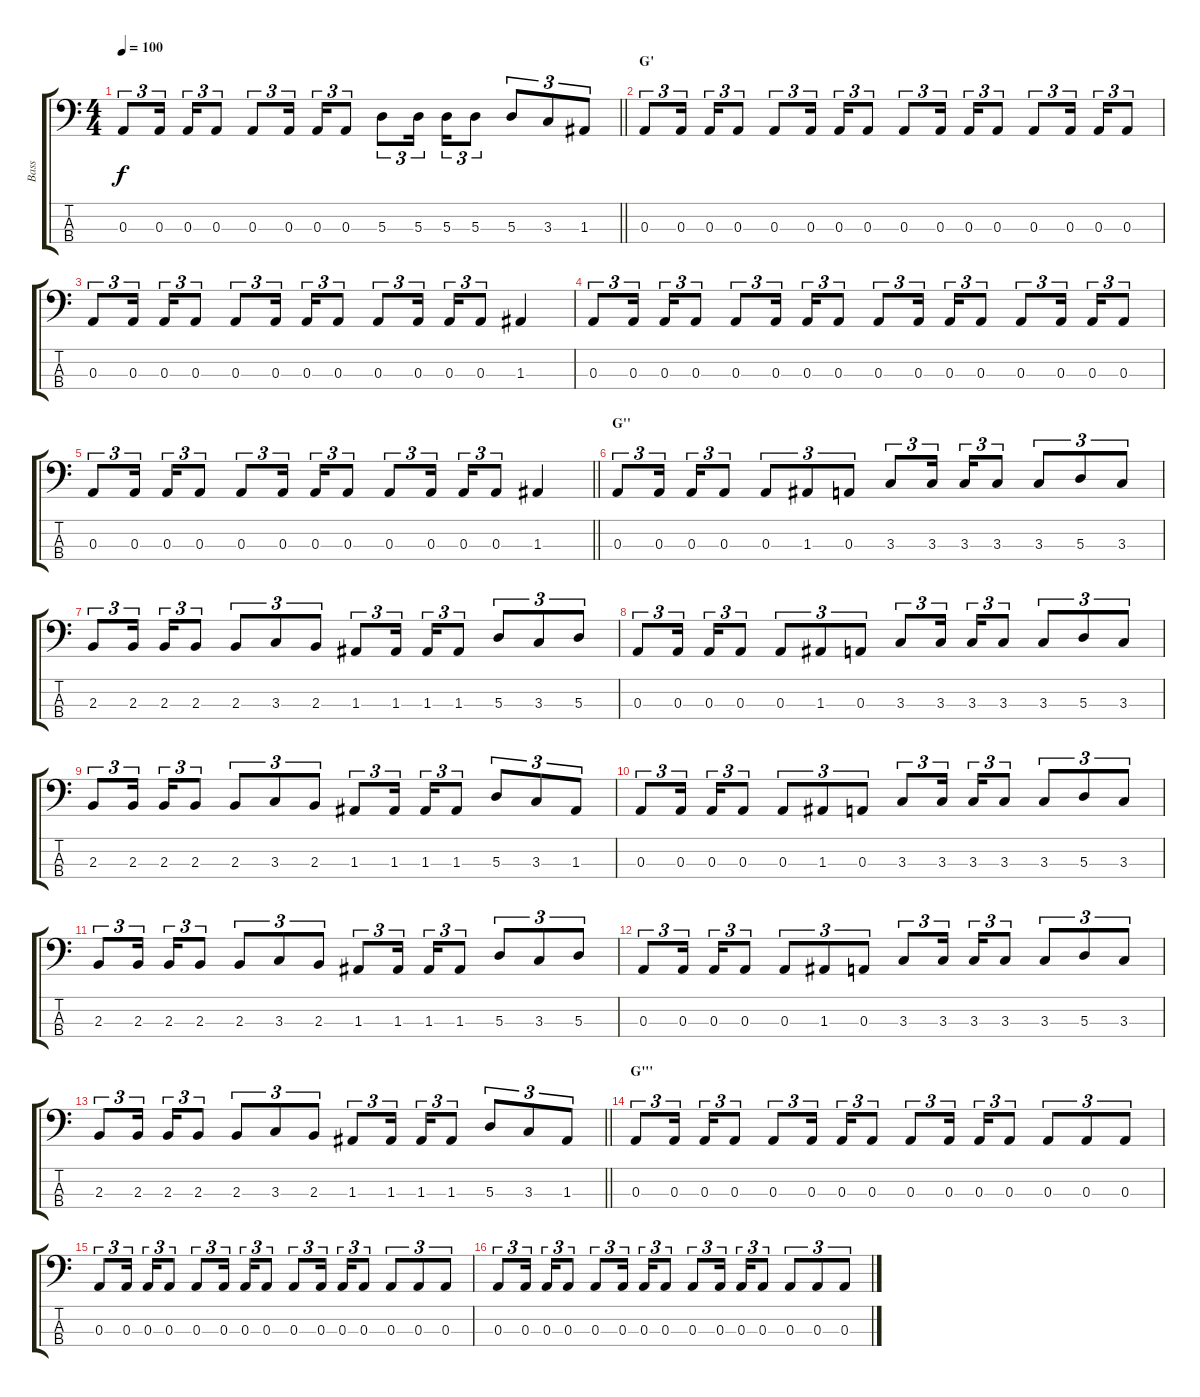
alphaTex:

\track ("Bass" "Bass") {instrument electricbasspick}
\staff {score tabs}
\tuning (G2 D2 A1 E1) {hide}
\ts (4 4)
\tempo 100
\clef f4
\barLineRight lightlight
\ks c
0.3.8{tu (3 2) dy f} 0.3.16{tu (3 2) beam splitsecondary} 0.3.16{tu (3 2)} 0.3.8{tu (3 2)} 0.3.8{tu (3 2)} 0.3.16{tu (3 2) beam splitsecondary} 0.3.16{tu (3 2)} 0.3.8{tu (3 2)} 5.3.8{tu (3 2)} 5.3.16{tu (3 2) beam splitsecondary} 5.3.16{tu (3 2)} 5.3.8{tu (3 2)} 5.3.8{tu (3 2)} 3.3.8{tu (3 2)} 1.3.8{tu (3 2)} |
\section ("" "G'")
0.3.8{tu (3 2)} 0.3.16{tu (3 2) beam splitsecondary} 0.3.16{tu (3 2)} 0.3.8{tu (3 2)} 0.3.8{tu (3 2)} 0.3.16{tu (3 2) beam splitsecondary} 0.3.16{tu (3 2)} 0.3.8{tu (3 2)} 0.3.8{tu (3 2)} 0.3.16{tu (3 2) beam splitsecondary} 0.3.16{tu (3 2)} 0.3.8{tu (3 2)} 0.3.8{tu (3 2)} 0.3.16{tu (3 2) beam splitsecondary} 0.3.16{tu (3 2)} 0.3.8{tu (3 2)} |
0.3.8{tu (3 2)} 0.3.16{tu (3 2) beam splitsecondary} 0.3.16{tu (3 2)} 0.3.8{tu (3 2)} 0.3.8{tu (3 2)} 0.3.16{tu (3 2) beam splitsecondary} 0.3.16{tu (3 2)} 0.3.8{tu (3 2)} 0.3.8{tu (3 2)} 0.3.16{tu (3 2) beam splitsecondary} 0.3.16{tu (3 2)} 0.3.8{tu (3 2)} 1.3.4 |
0.3.8{tu (3 2)} 0.3.16{tu (3 2) beam splitsecondary} 0.3.16{tu (3 2)} 0.3.8{tu (3 2)} 0.3.8{tu (3 2)} 0.3.16{tu (3 2) beam splitsecondary} 0.3.16{tu (3 2)} 0.3.8{tu (3 2)} 0.3.8{tu (3 2)} 0.3.16{tu (3 2) beam splitsecondary} 0.3.16{tu (3 2)} 0.3.8{tu (3 2)} 0.3.8{tu (3 2)} 0.3.16{tu (3 2) beam splitsecondary} 0.3.16{tu (3 2)} 0.3.8{tu (3 2)} |
\barLineRight lightlight
0.3.8{tu (3 2)} 0.3.16{tu (3 2) beam splitsecondary} 0.3.16{tu (3 2)} 0.3.8{tu (3 2)} 0.3.8{tu (3 2)} 0.3.16{tu (3 2) beam splitsecondary} 0.3.16{tu (3 2)} 0.3.8{tu (3 2)} 0.3.8{tu (3 2)} 0.3.16{tu (3 2) beam splitsecondary} 0.3.16{tu (3 2)} 0.3.8{tu (3 2)} 1.3.4 |
\section ("" "G''")
0.3.8{tu (3 2)} 0.3.16{tu (3 2) beam splitsecondary} 0.3.16{tu (3 2)} 0.3.8{tu (3 2)} 0.3.8{tu (3 2)} 1.3.8{tu (3 2)} 0.3.8{tu (3 2)} 3.3.8{tu (3 2)} 3.3.16{tu (3 2) beam splitsecondary} 3.3.16{tu (3 2)} 3.3.8{tu (3 2)} 3.3.8{tu (3 2)} 5.3.8{tu (3 2)} 3.3.8{tu (3 2)} |
2.3.8{tu (3 2)} 2.3.16{tu (3 2) beam splitsecondary} 2.3.16{tu (3 2)} 2.3.8{tu (3 2)} 2.3.8{tu (3 2)} 3.3.8{tu (3 2)} 2.3.8{tu (3 2)} 1.3.8{tu (3 2)} 1.3.16{tu (3 2) beam splitsecondary} 1.3.16{tu (3 2)} 1.3.8{tu (3 2)} 5.3.8{tu (3 2)} 3.3.8{tu (3 2)} 5.3.8{tu (3 2)} |
0.3.8{tu (3 2)} 0.3.16{tu (3 2) beam splitsecondary} 0.3.16{tu (3 2)} 0.3.8{tu (3 2)} 0.3.8{tu (3 2)} 1.3.8{tu (3 2)} 0.3.8{tu (3 2)} 3.3.8{tu (3 2)} 3.3.16{tu (3 2) beam splitsecondary} 3.3.16{tu (3 2)} 3.3.8{tu (3 2)} 3.3.8{tu (3 2)} 5.3.8{tu (3 2)} 3.3.8{tu (3 2)} |
2.3.8{tu (3 2)} 2.3.16{tu (3 2) beam splitsecondary} 2.3.16{tu (3 2)} 2.3.8{tu (3 2)} 2.3.8{tu (3 2)} 3.3.8{tu (3 2)} 2.3.8{tu (3 2)} 1.3.8{tu (3 2)} 1.3.16{tu (3 2) beam splitsecondary} 1.3.16{tu (3 2)} 1.3.8{tu (3 2)} 5.3.8{tu (3 2)} 3.3.8{tu (3 2)} 1.3.8{tu (3 2)} |
0.3.8{tu (3 2)} 0.3.16{tu (3 2) beam splitsecondary} 0.3.16{tu (3 2)} 0.3.8{tu (3 2)} 0.3.8{tu (3 2)} 1.3.8{tu (3 2)} 0.3.8{tu (3 2)} 3.3.8{tu (3 2)} 3.3.16{tu (3 2) beam splitsecondary} 3.3.16{tu (3 2)} 3.3.8{tu (3 2)} 3.3.8{tu (3 2)} 5.3.8{tu (3 2)} 3.3.8{tu (3 2)} |
2.3.8{tu (3 2)} 2.3.16{tu (3 2) beam splitsecondary} 2.3.16{tu (3 2)} 2.3.8{tu (3 2)} 2.3.8{tu (3 2)} 3.3.8{tu (3 2)} 2.3.8{tu (3 2)} 1.3.8{tu (3 2)} 1.3.16{tu (3 2) beam splitsecondary} 1.3.16{tu (3 2)} 1.3.8{tu (3 2)} 5.3.8{tu (3 2)} 3.3.8{tu (3 2)} 5.3.8{tu (3 2)} |
0.3.8{tu (3 2)} 0.3.16{tu (3 2) beam splitsecondary} 0.3.16{tu (3 2)} 0.3.8{tu (3 2)} 0.3.8{tu (3 2)} 1.3.8{tu (3 2)} 0.3.8{tu (3 2)} 3.3.8{tu (3 2)} 3.3.16{tu (3 2) beam splitsecondary} 3.3.16{tu (3 2)} 3.3.8{tu (3 2)} 3.3.8{tu (3 2)} 5.3.8{tu (3 2)} 3.3.8{tu (3 2)} |
\barLineRight lightlight
2.3.8{tu (3 2)} 2.3.16{tu (3 2) beam splitsecondary} 2.3.16{tu (3 2)} 2.3.8{tu (3 2)} 2.3.8{tu (3 2)} 3.3.8{tu (3 2)} 2.3.8{tu (3 2)} 1.3.8{tu (3 2)} 1.3.16{tu (3 2) beam splitsecondary} 1.3.16{tu (3 2)} 1.3.8{tu (3 2)} 5.3.8{tu (3 2)} 3.3.8{tu (3 2)} 1.3.8{tu (3 2)} |
\section ("" "G'''")
0.3.8{tu (3 2)} 0.3.16{tu (3 2) beam splitsecondary} 0.3.16{tu (3 2)} 0.3.8{tu (3 2)} 0.3.8{tu (3 2)} 0.3.16{tu (3 2) beam splitsecondary} 0.3.16{tu (3 2)} 0.3.8{tu (3 2)} 0.3.8{tu (3 2)} 0.3.16{tu (3 2) beam splitsecondary} 0.3.16{tu (3 2)} 0.3.8{tu (3 2)} 0.3.8{tu (3 2)} 0.3.8{tu (3 2)} 0.3.8{tu (3 2)} |
0.3.8{tu (3 2)} 0.3.16{tu (3 2) beam splitsecondary} 0.3.16{tu (3 2)} 0.3.8{tu (3 2)} 0.3.8{tu (3 2)} 0.3.16{tu (3 2) beam splitsecondary} 0.3.16{tu (3 2)} 0.3.8{tu (3 2)} 0.3.8{tu (3 2)} 0.3.16{tu (3 2) beam splitsecondary} 0.3.16{tu (3 2)} 0.3.8{tu (3 2)} 0.3.8{tu (3 2)} 0.3.8{tu (3 2)} 0.3.8{tu (3 2)} |
0.3.8{tu (3 2)} 0.3.16{tu (3 2) beam splitsecondary} 0.3.16{tu (3 2)} 0.3.8{tu (3 2)} 0.3.8{tu (3 2)} 0.3.16{tu (3 2) beam splitsecondary} 0.3.16{tu (3 2)} 0.3.8{tu (3 2)} 0.3.8{tu (3 2)} 0.3.16{tu (3 2) beam splitsecondary} 0.3.16{tu (3 2)} 0.3.8{tu (3 2)} 0.3.8{tu (3 2)} 0.3.8{tu (3 2)} 0.3.8{tu (3 2)}
